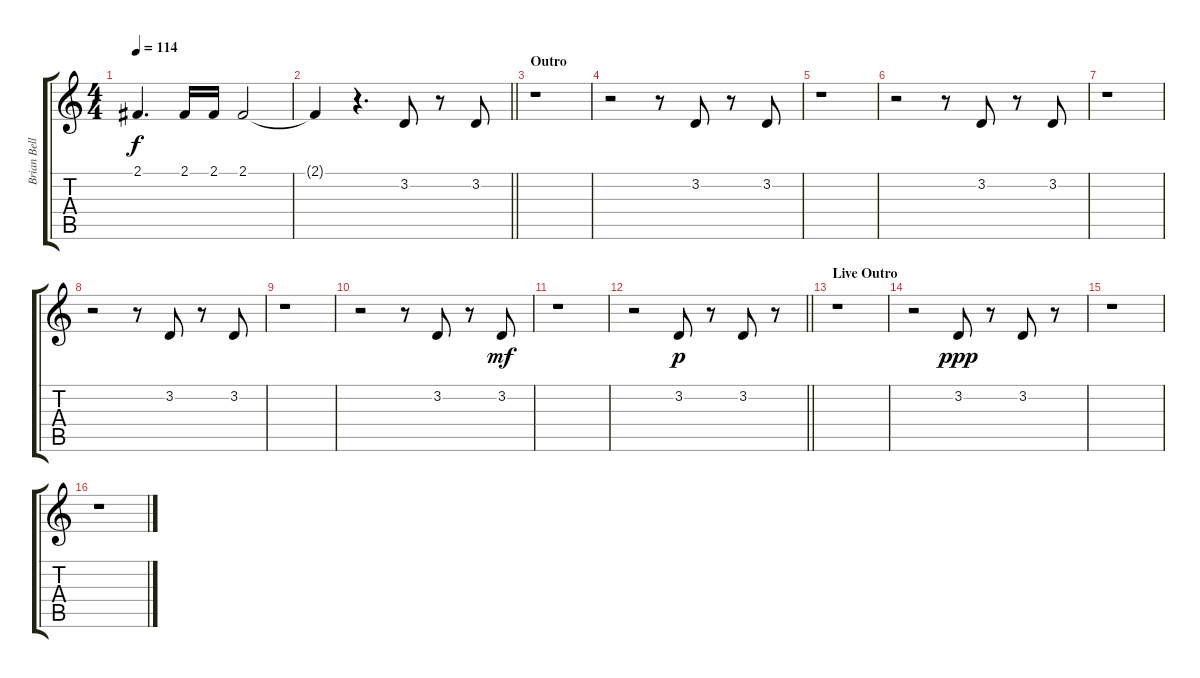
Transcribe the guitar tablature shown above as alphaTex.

\track ("Brian Bell - Backup Vocals" "Brian Bell") {instrument clarinet}
\staff {score tabs}
\tuning (E4 B3 G3 D3 A2 E2) {hide}
\ts (4 4)
\tempo 114
\clef g2
\ks c
2.1.4{d dy f} 2.1.16 2.1.16 2.1.2 |
\barLineRight lightlight
2.1{t}.4 r.4{d} 3.2.8 r.8 3.2.8 |
\section ("" "Outro")
r.1 |
r.2 r.8 3.2.8 r.8 3.2.8 |
r.1 |
r.2 r.8 3.2.8 r.8 3.2.8 |
r.1 |
r.2 r.8 3.2.8 r.8 3.2.8 |
r.1 |
r.2 r.8 3.2.8 r.8 3.2.8{dy mf} |
r.1 |
\barLineRight lightlight
r.2 3.2.8{dy p} r.8 3.2.8 r.8 |
\section ("" "Live Outro")
r.1 |
r.2 3.2.8{dy ppp} r.8 3.2.8 r.8 |
r.1 |
r.1
